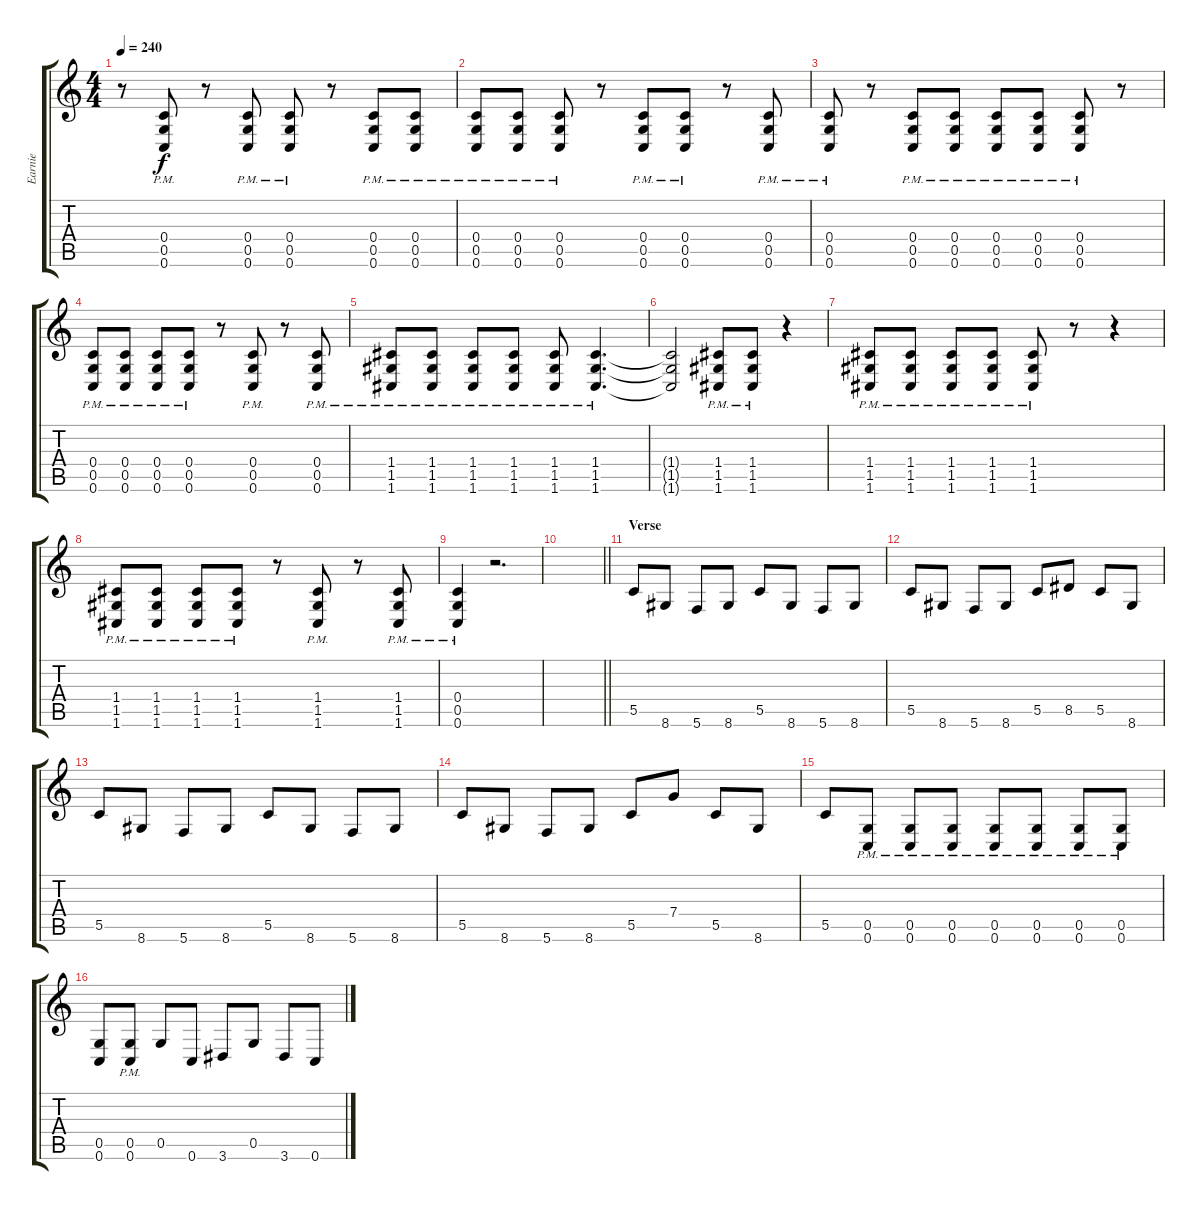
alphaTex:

\track ("Earnie" "Earnie") {instrument overdrivenguitar}
\staff {score tabs}
\tuning (D4 A3 F3 C3 G2 C2) {hide}
\ts (4 4)
\tempo 240
\clef g2
\ks c
r.8{dy f} (0.4{pm} 0.5{pm} 0.6{pm}).8 r.8 (0.4{pm} 0.5{pm} 0.6{pm}).8 (0.4{pm} 0.5{pm} 0.6{pm}).8 r.8 (0.4{pm} 0.5{pm} 0.6{pm}).8 (0.4{pm} 0.5{pm} 0.6{pm}).8 |
(0.4{pm} 0.5{pm} 0.6{pm}).8 (0.4{pm} 0.5{pm} 0.6{pm}).8 (0.4{pm} 0.5{pm} 0.6{pm}).8 r.8 (0.4{pm} 0.5{pm} 0.6{pm}).8 (0.4{pm} 0.5{pm} 0.6{pm}).8 r.8 (0.4{pm} 0.5{pm} 0.6{pm}).8 |
(0.4{pm} 0.5{pm} 0.6{pm}).8 r.8 (0.4{pm} 0.5{pm} 0.6{pm}).8 (0.4{pm} 0.5{pm} 0.6{pm}).8 (0.4{pm} 0.5{pm} 0.6{pm}).8 (0.4{pm} 0.5{pm} 0.6{pm}).8 (0.4{pm} 0.5{pm} 0.6{pm}).8 r.8 |
(0.4{pm} 0.5{pm} 0.6{pm}).8 (0.4{pm} 0.5{pm} 0.6{pm}).8 (0.4{pm} 0.5{pm} 0.6{pm}).8 (0.4{pm} 0.5{pm} 0.6{pm}).8 r.8 (0.4{pm} 0.5{pm} 0.6{pm}).8 r.8 (0.4{pm} 0.5{pm} 0.6{pm}).8 |
(1.4{pm} 1.5{pm} 1.6{pm}).8 (1.4{pm} 1.5{pm} 1.6{pm}).8 (1.4{pm} 1.5{pm} 1.6{pm}).8 (1.4{pm} 1.5{pm} 1.6{pm}).8 (1.4{pm} 1.5{pm} 1.6{pm}).8 (1.4{pm} 1.5{pm} 1.6{pm}).4{d} |
(1.4{t} 1.5{t} 1.6{t}).2 (1.4{pm} 1.5{pm} 1.6{pm}).8 (1.4{pm} 1.5{pm} 1.6{pm}).8 r.4 |
(1.4{pm} 1.5{pm} 1.6{pm}).8 (1.4{pm} 1.5{pm} 1.6{pm}).8 (1.4{pm} 1.5{pm} 1.6{pm}).8 (1.4{pm} 1.5{pm} 1.6{pm}).8 (1.4{pm} 1.5{pm} 1.6{pm}).8 r.8 r.4 |
(1.4{pm} 1.5{pm} 1.6{pm}).8 (1.4{pm} 1.5{pm} 1.6{pm}).8 (1.4{pm} 1.5{pm} 1.6{pm}).8 (1.4{pm} 1.5{pm} 1.6{pm}).8 r.8 (1.4{pm} 1.5{pm} 1.6{pm}).8 r.8 (1.4{pm} 1.5{pm} 1.6{pm}).8 |
(0.4{pm} 0.5{pm} 0.6{pm}).4 r.2{d} |
\barLineRight lightlight
|
\section ("" "Verse")
5.5.8 8.6.8 5.6.8 8.6.8 5.5.8 8.6.8 5.6.8 8.6.8 |
5.5.8 8.6.8 5.6.8 8.6.8 5.5.8 8.5.8 5.5.8 8.6.8 |
5.5.8 8.6.8 5.6.8 8.6.8 5.5.8 8.6.8 5.6.8 8.6.8 |
5.5.8 8.6.8 5.6.8 8.6.8 5.5.8 7.4.8 5.5.8 8.6.8 |
5.5.8 (0.5{pm} 0.6{pm}).8 (0.5{pm} 0.6{pm}).8 (0.5{pm} 0.6{pm}).8 (0.5{pm} 0.6{pm}).8 (0.5{pm} 0.6{pm}).8 (0.5{pm} 0.6{pm}).8 (0.5{pm} 0.6{pm}).8 |
(0.5 0.6).8 (0.5{pm} 0.6{pm}).8 0.5.8 0.6.8 3.6.8 0.5.8 3.6.8 0.6.8
